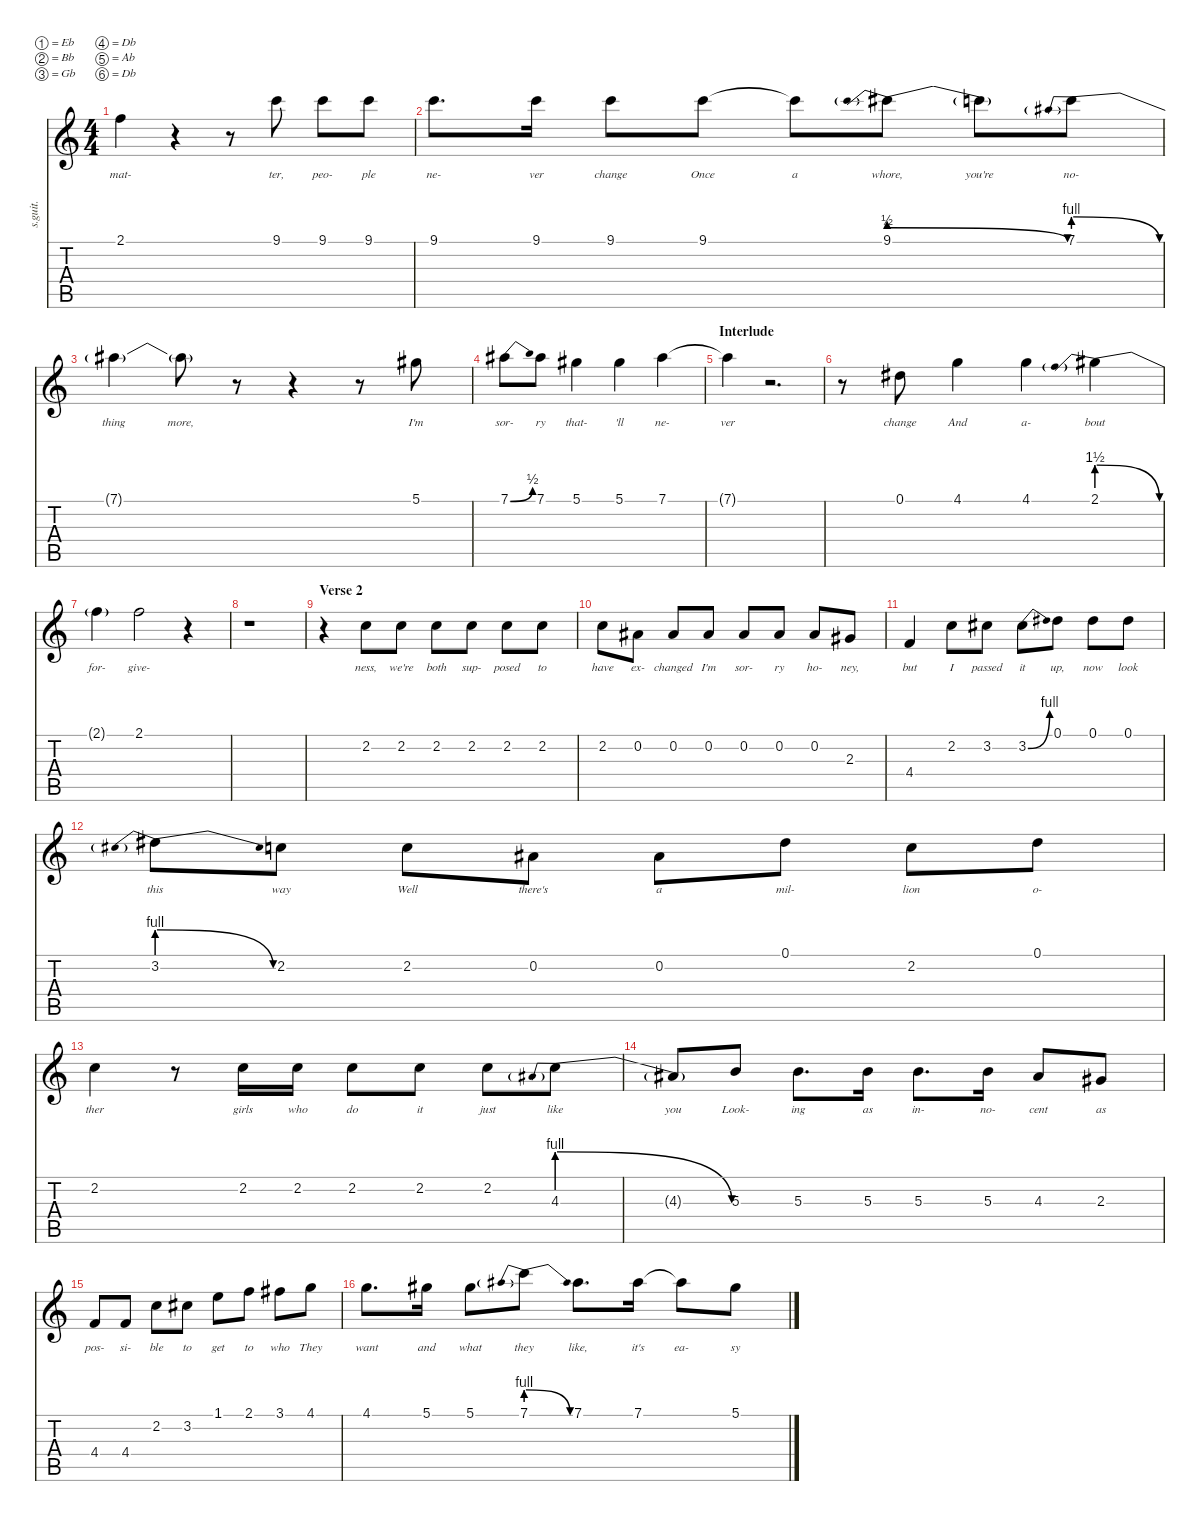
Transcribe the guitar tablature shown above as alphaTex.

\defaultSystemsLayout 4
\hideDynamics
\bracketExtendMode nobrackets
\track ("Hayley Williams | Vocals" "s.guit.") {instrument violin}
\staff {score tabs}
\tuning (Eb4 Bb3 Gb3 Db3 Ab2 Db2)
\displaytranspose 12
\ts (4 4)
\tempo (173 hide)
\clef g2
\ks c
2.1{t}.4{lyrics (0 "mat-") lyrics (1 "") lyrics (2 "") lyrics (3 "") lyrics (4 "") dy f} r.4 r.8 9.1.8{lyrics (0 "ter,") lyrics (1 "") lyrics (2 "") lyrics (3 "") lyrics (4 "")} 9.1.8{lyrics (0 "peo-") lyrics (1 "") lyrics (2 "") lyrics (3 "") lyrics (4 "")} 9.1.8{lyrics (0 "ple") lyrics (1 "") lyrics (2 "") lyrics (3 "") lyrics (4 "")} |
9.1.8{d lyrics (0 "ne-") lyrics (1 "") lyrics (2 "") lyrics (3 "") lyrics (4 "")} 9.1.16{lyrics (0 "ver") lyrics (1 "") lyrics (2 "") lyrics (3 "") lyrics (4 "")} 9.1.8{lyrics (0 "change") lyrics (1 "") lyrics (2 "") lyrics (3 "") lyrics (4 "")} 9.1.8{lyrics (0 "Once") lyrics (1 "") lyrics (2 "") lyrics (3 "") lyrics (4 "")} 9.1{t}.8{lyrics (0 "a") lyrics (1 "") lyrics (2 "") lyrics (3 "") lyrics (4 "")} 9.1{be (prebendrelease 0 2 34.8 0)}.8{lyrics (0 "whore,") lyrics (1 "") lyrics (2 "") lyrics (3 "") lyrics (4 "")} 9.1{t}.8{lyrics (0 "you're") lyrics (1 "") lyrics (2 "") lyrics (3 "") lyrics (4 "")} 7.1{be (prebendrelease 0 4 19.8 0)}.8{lyrics (0 "no-") lyrics (1 "") lyrics (2 "") lyrics (3 "") lyrics (4 "")} |
7.1{t acc #}.4{lyrics (0 "thing") lyrics (1 "") lyrics (2 "") lyrics (3 "") lyrics (4 "")} 7.1{t acc #}.8{lyrics (0 "more,") lyrics (1 "") lyrics (2 "") lyrics (3 "") lyrics (4 "")} r.8 r.4 r.8 5.1{acc #}.8{lyrics (0 "I'm") lyrics (1 "") lyrics (2 "") lyrics (3 "") lyrics (4 "")} |
7.1{be (bend 0 0 30 2) acc #}.8{lyrics (0 "sor-") lyrics (1 "") lyrics (2 "") lyrics (3 "") lyrics (4 "")} 7.1{acc #}.8{lyrics (0 "ry") lyrics (1 "") lyrics (2 "") lyrics (3 "") lyrics (4 "")} 5.1{acc #}.4{lyrics (0 "that-") lyrics (1 "") lyrics (2 "") lyrics (3 "") lyrics (4 "")} 5.1{acc #}.4{lyrics (0 "'ll") lyrics (1 "") lyrics (2 "") lyrics (3 "") lyrics (4 "")} 7.1{acc #}.4{lyrics (0 "ne-") lyrics (1 "") lyrics (2 "") lyrics (3 "") lyrics (4 "")} |
\section ("" "Interlude")
7.1{t acc #}.4{lyrics (0 "ver") lyrics (1 "") lyrics (2 "") lyrics (3 "") lyrics (4 "")} r.2{d} |
r.8 0.1{acc #}.8{lyrics (0 "change") lyrics (1 "") lyrics (2 "") lyrics (3 "") lyrics (4 "")} 4.1.4{lyrics (0 "And") lyrics (1 "") lyrics (2 "") lyrics (3 "") lyrics (4 "")} 4.1.4{lyrics (0 "a-") lyrics (1 "") lyrics (2 "") lyrics (3 "") lyrics (4 "")} 2.1{be (prebendrelease 0 6 34.8 0)}.4{lyrics (0 "bout") lyrics (1 "") lyrics (2 "") lyrics (3 "") lyrics (4 "")} |
2.1{t}.4{lyrics (0 "for-") lyrics (1 "") lyrics (2 "") lyrics (3 "") lyrics (4 "")} 2.1.2{lyrics (0 "give-") lyrics (1 "") lyrics (2 "") lyrics (3 "") lyrics (4 "")} r.4 |
r.1 |
\section ("" "Verse 2")
r.4 2.2.8{lyrics (0 "ness,") lyrics (1 "") lyrics (2 "") lyrics (3 "") lyrics (4 "")} 2.2.8{lyrics (0 "we're") lyrics (1 "") lyrics (2 "") lyrics (3 "") lyrics (4 "")} 2.2.8{lyrics (0 "both") lyrics (1 "") lyrics (2 "") lyrics (3 "") lyrics (4 "")} 2.2.8{lyrics (0 "sup-") lyrics (1 "") lyrics (2 "") lyrics (3 "") lyrics (4 "")} 2.2.8{lyrics (0 "posed") lyrics (1 "") lyrics (2 "") lyrics (3 "") lyrics (4 "")} 2.2.8{lyrics (0 "to") lyrics (1 "") lyrics (2 "") lyrics (3 "") lyrics (4 "")} |
2.2.8{lyrics (0 "have") lyrics (1 "") lyrics (2 "") lyrics (3 "") lyrics (4 "")} 0.2{acc #}.8{lyrics (0 "ex-") lyrics (1 "") lyrics (2 "") lyrics (3 "") lyrics (4 "")} 0.2{acc #}.8{lyrics (0 "changed") lyrics (1 "") lyrics (2 "") lyrics (3 "") lyrics (4 "")} 0.2{acc #}.8{lyrics (0 "I'm") lyrics (1 "") lyrics (2 "") lyrics (3 "") lyrics (4 "")} 0.2{acc #}.8{lyrics (0 "sor-") lyrics (1 "") lyrics (2 "") lyrics (3 "") lyrics (4 "")} 0.2{acc #}.8{lyrics (0 "ry") lyrics (1 "") lyrics (2 "") lyrics (3 "") lyrics (4 "")} 0.2{acc #}.8{lyrics (0 "ho-") lyrics (1 "") lyrics (2 "") lyrics (3 "") lyrics (4 "")} 2.3{acc #}.8{lyrics (0 "ney,") lyrics (1 "") lyrics (2 "") lyrics (3 "") lyrics (4 "")} |
4.4.4{lyrics (0 "but") lyrics (1 "") lyrics (2 "") lyrics (3 "") lyrics (4 "")} 2.2.8{lyrics (0 "I") lyrics (1 "") lyrics (2 "") lyrics (3 "") lyrics (4 "")} 3.2{acc #}.8{lyrics (0 "passed") lyrics (1 "") lyrics (2 "") lyrics (3 "") lyrics (4 "")} 3.2{be (bend 0 0 30 4) acc #}.8{lyrics (0 "it") lyrics (1 "") lyrics (2 "") lyrics (3 "") lyrics (4 "")} 0.1{acc #}.8{lyrics (0 "up,") lyrics (1 "") lyrics (2 "") lyrics (3 "") lyrics (4 "")} 0.1{acc #}.8{lyrics (0 "now") lyrics (1 "") lyrics (2 "") lyrics (3 "") lyrics (4 "")} 0.1{acc #}.8{lyrics (0 "look") lyrics (1 "") lyrics (2 "") lyrics (3 "") lyrics (4 "")} |
3.2{be (prebendrelease 0 4 45 0)}.8{lyrics (0 "this") lyrics (1 "") lyrics (2 "") lyrics (3 "") lyrics (4 "")} 2.2.8{lyrics (0 "way") lyrics (1 "") lyrics (2 "") lyrics (3 "") lyrics (4 "")} 2.2.8{lyrics (0 "Well") lyrics (1 "") lyrics (2 "") lyrics (3 "") lyrics (4 "")} 0.2{acc #}.8{lyrics (0 "there's") lyrics (1 "") lyrics (2 "") lyrics (3 "") lyrics (4 "")} 0.2{acc #}.8{lyrics (0 "a") lyrics (1 "") lyrics (2 "") lyrics (3 "") lyrics (4 "")} 0.1{acc #}.8{lyrics (0 "mil-") lyrics (1 "") lyrics (2 "") lyrics (3 "") lyrics (4 "")} 2.2.8{lyrics (0 "lion") lyrics (1 "") lyrics (2 "") lyrics (3 "") lyrics (4 "")} 0.1{acc #}.8{lyrics (0 "o-") lyrics (1 "") lyrics (2 "") lyrics (3 "") lyrics (4 "")} |
2.2.4{lyrics (0 "ther") lyrics (1 "") lyrics (2 "") lyrics (3 "") lyrics (4 "")} r.8 2.2.16{lyrics (0 "girls") lyrics (1 "") lyrics (2 "") lyrics (3 "") lyrics (4 "")} 2.2.16{lyrics (0 "who") lyrics (1 "") lyrics (2 "") lyrics (3 "") lyrics (4 "")} 2.2.8{lyrics (0 "do") lyrics (1 "") lyrics (2 "") lyrics (3 "") lyrics (4 "")} 2.2.8{lyrics (0 "it") lyrics (1 "") lyrics (2 "") lyrics (3 "") lyrics (4 "")} 2.2.8{lyrics (0 "just") lyrics (1 "") lyrics (2 "") lyrics (3 "") lyrics (4 "")} 4.3{be (prebendrelease 0 4 34.8 0)}.8{lyrics (0 "like") lyrics (1 "") lyrics (2 "") lyrics (3 "") lyrics (4 "")} |
4.3{t acc #}.8{lyrics (0 "you") lyrics (1 "") lyrics (2 "") lyrics (3 "") lyrics (4 "")} 5.3.8{lyrics (0 "Look-") lyrics (1 "") lyrics (2 "") lyrics (3 "") lyrics (4 "")} 5.3.8{d lyrics (0 "ing") lyrics (1 "") lyrics (2 "") lyrics (3 "") lyrics (4 "")} 5.3.16{lyrics (0 "as") lyrics (1 "") lyrics (2 "") lyrics (3 "") lyrics (4 "")} 5.3.8{d lyrics (0 "in-") lyrics (1 "") lyrics (2 "") lyrics (3 "") lyrics (4 "")} 5.3.16{lyrics (0 "no-") lyrics (1 "") lyrics (2 "") lyrics (3 "") lyrics (4 "")} 4.3{acc #}.8{lyrics (0 "cent") lyrics (1 "") lyrics (2 "") lyrics (3 "") lyrics (4 "")} 2.3{acc #}.8{lyrics (0 "as") lyrics (1 "") lyrics (2 "") lyrics (3 "") lyrics (4 "")} |
4.4.8{lyrics (0 "pos-") lyrics (1 "") lyrics (2 "") lyrics (3 "") lyrics (4 "")} 4.4.8{lyrics (0 "si-") lyrics (1 "") lyrics (2 "") lyrics (3 "") lyrics (4 "")} 2.2.8{lyrics (0 "ble") lyrics (1 "") lyrics (2 "") lyrics (3 "") lyrics (4 "")} 3.2{acc #}.8{lyrics (0 "to") lyrics (1 "") lyrics (2 "") lyrics (3 "") lyrics (4 "")} 1.1.8{lyrics (0 "get") lyrics (1 "") lyrics (2 "") lyrics (3 "") lyrics (4 "")} 2.1.8{lyrics (0 "to") lyrics (1 "") lyrics (2 "") lyrics (3 "") lyrics (4 "")} 3.1{acc #}.8{lyrics (0 "who") lyrics (1 "") lyrics (2 "") lyrics (3 "") lyrics (4 "")} 4.1.8{lyrics (0 "They") lyrics (1 "") lyrics (2 "") lyrics (3 "") lyrics (4 "")} |
4.1.8{d lyrics (0 "want") lyrics (1 "") lyrics (2 "") lyrics (3 "") lyrics (4 "")} 5.1{acc #}.16{lyrics (0 "and") lyrics (1 "") lyrics (2 "") lyrics (3 "") lyrics (4 "")} 5.1{acc #}.8{lyrics (0 "what") lyrics (1 "") lyrics (2 "") lyrics (3 "") lyrics (4 "")} 7.1{be (prebendrelease 0 4 34.8 0)}.8{lyrics (0 "they") lyrics (1 "") lyrics (2 "") lyrics (3 "") lyrics (4 "")} 7.1{acc #}.8{d lyrics (0 "like,") lyrics (1 "") lyrics (2 "") lyrics (3 "") lyrics (4 "")} 7.1{acc #}.16{lyrics (0 "it's") lyrics (1 "") lyrics (2 "") lyrics (3 "") lyrics (4 "")} 7.1{t acc #}.8{lyrics (0 "ea-") lyrics (1 "") lyrics (2 "") lyrics (3 "") lyrics (4 "")} 5.1{acc #}.8{lyrics (0 "sy") lyrics (1 "") lyrics (2 "") lyrics (3 "") lyrics (4 "")}
